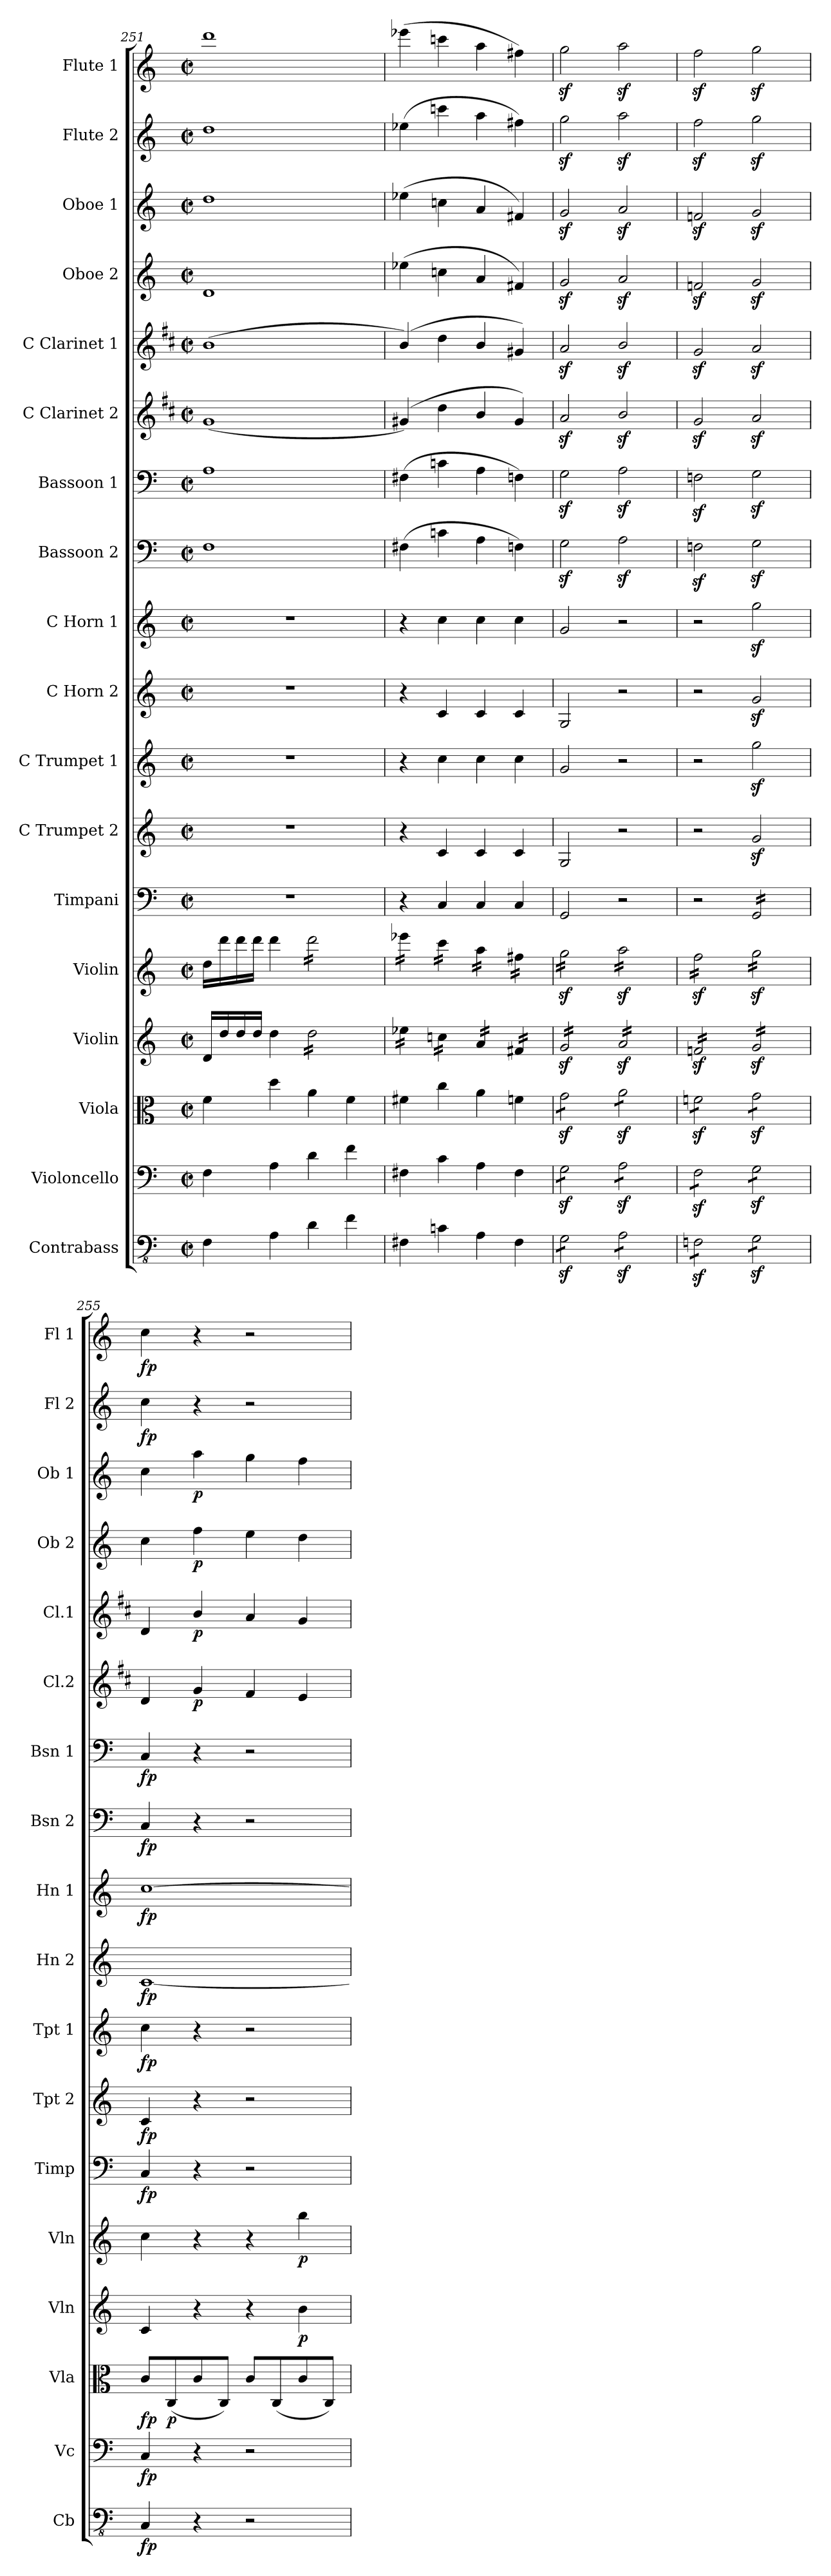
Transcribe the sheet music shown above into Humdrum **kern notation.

**kern	**dynam	**kern	**dynam	**kern	**dynam	**kern	**dynam	**kern	**dynam	**kern	**dynam	**kern	**dynam	**kern	**dynam	**kern	**dynam	**kern	**dynam	**kern	**dynam	**kern	**dynam	**kern	**dynam	**kern	**dynam	**kern	**dynam	**kern	**dynam	**kern	**dynam	**kern	**dynam
*part18	*part18	*part17	*part17	*part16	*part16	*part15	*part15	*part14	*part14	*part13	*part13	*part12	*part12	*part11	*part11	*part10	*part10	*part9	*part9	*part8	*part8	*part7	*part7	*part6	*part6	*part5	*part5	*part4	*part4	*part3	*part3	*part2	*part2	*part1	*part1
*staff18	*staff18	*staff17	*staff17	*staff16	*staff16	*staff15	*staff15	*staff14	*staff14	*staff13	*staff13	*staff12	*staff12	*staff11	*staff11	*staff10	*staff10	*staff9	*staff9	*staff8	*staff8	*staff7	*staff7	*staff6	*staff6	*staff5	*staff5	*staff4	*staff4	*staff3	*staff3	*staff2	*staff2	*staff1	*staff1
*I"Contrabass	*	*I"Violoncello	*	*I"Viola	*	*I"Violin	*	*I"Violin	*	*I"Timpani	*	*I"C Trumpet 2	*	*I"C Trumpet 1	*	*I"C Horn 2	*	*I"C Horn 1	*	*I"Bassoon 2	*	*I"Bassoon 1	*	*I"C Clarinet 2	*	*I"C Clarinet 1	*	*I"Oboe 2	*	*I"Oboe 1	*	*I"Flute 2	*	*I"Flute 1	*
*I'Cb	*	*I'Vc	*	*I'Vla	*	*I'Vln	*	*I'Vln	*	*I'Timp	*	*I'Tpt 2	*	*I'Tpt 1	*	*I'Hn 2	*	*I'Hn 1	*	*I'Bsn 2	*	*I'Bsn 1	*	*I'Cl.2	*	*I'Cl.1	*	*I'Ob 2	*	*I'Ob 1	*	*I'Fl 2	*	*I'Fl 1	*
*clefFv4	*	*clefF4	*	*clefC3	*	*clefG2	*	*clefG2	*	*clefF4	*	*clefG2	*	*clefG2	*	*clefG2	*	*clefG2	*	*clefF4	*	*clefF4	*	*clefG2	*	*clefG2	*	*clefG2	*	*clefG2	*	*clefG2	*	*clefG2	*
*	*	*	*	*	*	*	*	*	*	*	*	*	*	*	*	*ITrd7c12	*	*ITrd7c12	*	*	*	*	*	*ITrd1c2	*	*ITrd1c2	*	*	*	*	*	*	*	*	*
*k[]	*	*k[]	*	*k[]	*	*k[]	*	*k[]	*	*k[]	*	*k[]	*	*k[]	*	*k[]	*	*k[]	*	*k[]	*	*k[]	*	*k[]	*	*k[]	*	*k[]	*	*k[]	*	*k[]	*	*k[]	*
*M2/2	*	*M2/2	*	*M2/2	*	*M2/2	*	*M2/2	*	*M2/2	*	*M2/2	*	*M2/2	*	*M2/2	*	*M2/2	*	*M2/2	*	*M2/2	*	*M2/2	*	*M2/2	*	*M2/2	*	*M2/2	*	*M2/2	*	*M2/2	*
*met(c|)	*	*met(c|)	*	*met(c|)	*	*met(c|)	*	*met(c|)	*	*met(c|)	*	*met(c|)	*	*met(c|)	*	*met(c|)	*	*met(c|)	*	*met(c|)	*	*met(c|)	*	*met(c|)	*	*met(c|)	*	*met(c|)	*	*met(c|)	*	*met(c|)	*	*met(c|)	*
=251	=251	=251	=251	=251	=251	=251	=251	=251	=251	=251	=251	=251	=251	=251	=251	=251	=251	=251	=251	=251	=251	=251	=251	=251	=251	=251	=251	=251	=251	=251	=251	=251	=251	=251	=251
4FF\	.	4F\	.	4f\	.	16d/LL	.	16dd\LL	.	1r	.	1r	.	1r	.	1r	.	1r	.	1F	.	1A	.	(<1f	.	(<1a	.	1d	.	1dd	.	1dd	.	1ddd	.
.	.	.	.	.	.	16dd/	.	16ddd\	.	.	.	.	.	.	.	.	.	.	.	.	.	.	.	.	.	.	.	.	.	.	.	.	.	.	.
.	.	.	.	.	.	16dd/	.	16ddd\	.	.	.	.	.	.	.	.	.	.	.	.	.	.	.	.	.	.	.	.	.	.	.	.	.	.	.
.	.	.	.	.	.	16dd/JJ	.	16ddd\JJ	.	.	.	.	.	.	.	.	.	.	.	.	.	.	.	.	.	.	.	.	.	.	.	.	.	.	.
4AA\	.	4A\	.	4dd\	.	4dd\	.	4ddd\	.	.	.	.	.	.	.	.	.	.	.	.	.	.	.	.	.	.	.	.	.	.	.	.	.	.	.
*	*	*	*	*	*	*tremolo	*	*	*	*	*	*	*	*	*	*	*	*	*	*	*	*	*	*	*	*	*	*	*	*	*	*	*	*	*
*	*	*	*	*	*	*	*	*tremolo	*	*	*	*	*	*	*	*	*	*	*	*	*	*	*	*	*	*	*	*	*	*	*	*	*	*	*
4D\	.	4d\	.	4a\	.	16dd\LL	.	16ddd\LL	.	.	.	.	.	.	.	.	.	.	.	.	.	.	.	.	.	.	.	.	.	.	.	.	.	.	.
.	.	.	.	.	.	16dd\	.	16ddd\	.	.	.	.	.	.	.	.	.	.	.	.	.	.	.	.	.	.	.	.	.	.	.	.	.	.	.
.	.	.	.	.	.	16dd\	.	16ddd\	.	.	.	.	.	.	.	.	.	.	.	.	.	.	.	.	.	.	.	.	.	.	.	.	.	.	.
.	.	.	.	.	.	16dd\	.	16ddd\	.	.	.	.	.	.	.	.	.	.	.	.	.	.	.	.	.	.	.	.	.	.	.	.	.	.	.
4F\	.	4f\	.	4f\	.	16dd\	.	16ddd\	.	.	.	.	.	.	.	.	.	.	.	.	.	.	.	.	.	.	.	.	.	.	.	.	.	.	.
.	.	.	.	.	.	16dd\	.	16ddd\	.	.	.	.	.	.	.	.	.	.	.	.	.	.	.	.	.	.	.	.	.	.	.	.	.	.	.
.	.	.	.	.	.	16dd\	.	16ddd\	.	.	.	.	.	.	.	.	.	.	.	.	.	.	.	.	.	.	.	.	.	.	.	.	.	.	.
.	.	.	.	.	.	16dd\JJ	.	16ddd\JJ	.	.	.	.	.	.	.	.	.	.	.	.	.	.	.	.	.	.	.	.	.	.	.	.	.	.	.
=252	=252	=252	=252	=252	=252	=252	=252	=252	=252	=252	=252	=252	=252	=252	=252	=252	=252	=252	=252	=252	=252	=252	=252	=252	=252	=252	=252	=252	=252	=252	=252	=252	=252	=252	=252
4FF#X\	.	4F#X\	.	4f#X\	.	16ee-X\LL	.	16eee-X\LL	.	4r	.	4r	.	4r	.	4r	.	4r	.	(>4F#X\	.	(>4F#X\	.	(>4f#X/)	.	(>4a/)	.	(>4ee-X\	.	(>4ee-X\	.	(>4ee-X\	.	(>4eee-X\	.
.	.	.	.	.	.	16ee-X\	.	16eee-X\	.	.	.	.	.	.	.	.	.	.	.	.	.	.	.	.	.	.	.	.	.	.	.	.	.	.	.
.	.	.	.	.	.	16ee-X\	.	16eee-X\	.	.	.	.	.	.	.	.	.	.	.	.	.	.	.	.	.	.	.	.	.	.	.	.	.	.	.
.	.	.	.	.	.	16ee-X\JJ	.	16eee-X\JJ	.	.	.	.	.	.	.	.	.	.	.	.	.	.	.	.	.	.	.	.	.	.	.	.	.	.	.
4Cn\	.	4c\	.	4cc\	.	16ccn\LL	.	16ccc\LL	.	4C/	.	4c/	.	4cc\	.	4C/	.	4c\	.	4cn\	.	4cn\	.	4cc\	.	4cc\	.	4ccn\	.	4ccn\	.	4cccn\	.	4cccn\	.
.	.	.	.	.	.	16ccn\	.	16ccc\	.	.	.	.	.	.	.	.	.	.	.	.	.	.	.	.	.	.	.	.	.	.	.	.	.	.	.
.	.	.	.	.	.	16ccn\	.	16ccc\	.	.	.	.	.	.	.	.	.	.	.	.	.	.	.	.	.	.	.	.	.	.	.	.	.	.	.
.	.	.	.	.	.	16ccn\JJ	.	16ccc\JJ	.	.	.	.	.	.	.	.	.	.	.	.	.	.	.	.	.	.	.	.	.	.	.	.	.	.	.
4AA\	.	4A\	.	4a\	.	16a/LL	.	16aa\LL	.	4C/	.	4c/	.	4cc\	.	4C/	.	4c\	.	4A\	.	4A\	.	4a/	.	4a/	.	4a/	.	4a/	.	4aa\	.	4aa\	.
.	.	.	.	.	.	16a/	.	16aa\	.	.	.	.	.	.	.	.	.	.	.	.	.	.	.	.	.	.	.	.	.	.	.	.	.	.	.
.	.	.	.	.	.	16a/	.	16aa\	.	.	.	.	.	.	.	.	.	.	.	.	.	.	.	.	.	.	.	.	.	.	.	.	.	.	.
.	.	.	.	.	.	16a/JJ	.	16aa\JJ	.	.	.	.	.	.	.	.	.	.	.	.	.	.	.	.	.	.	.	.	.	.	.	.	.	.	.
4FF#\	.	4F#\	.	4fn\	.	16f#X/LL	.	16ff#X\LL	.	4C/	.	4c/	.	4cc\	.	4C/	.	4c\	.	4Fn\)	.	4Fn\)	.	4f#/)	.	4f#X/)	.	4f#X/)	.	4f#X/)	.	4ff#X\)	.	4ff#X\)	.
.	.	.	.	.	.	16f#X/	.	16ff#X\	.	.	.	.	.	.	.	.	.	.	.	.	.	.	.	.	.	.	.	.	.	.	.	.	.	.	.
.	.	.	.	.	.	16f#X/	.	16ff#X\	.	.	.	.	.	.	.	.	.	.	.	.	.	.	.	.	.	.	.	.	.	.	.	.	.	.	.
.	.	.	.	.	.	16f#X/JJ	.	16ff#X\JJ	.	.	.	.	.	.	.	.	.	.	.	.	.	.	.	.	.	.	.	.	.	.	.	.	.	.	.
=253	=253	=253	=253	=253	=253	=253	=253	=253	=253	=253	=253	=253	=253	=253	=253	=253	=253	=253	=253	=253	=253	=253	=253	=253	=253	=253	=253	=253	=253	=253	=253	=253	=253	=253	=253
*tremolo	*	*	*	*	*	*	*	*	*	*	*	*	*	*	*	*	*	*	*	*	*	*	*	*	*	*	*	*	*	*	*	*	*	*	*
*	*	*tremolo	*	*	*	*	*	*	*	*	*	*	*	*	*	*	*	*	*	*	*	*	*	*	*	*	*	*	*	*	*	*	*	*	*
*	*	*	*	*tremolo	*	*	*	*	*	*	*	*	*	*	*	*	*	*	*	*	*	*	*	*	*	*	*	*	*	*	*	*	*	*	*
8GGz<\L	.	8Gz<\L	.	8gz<\L	.	16gz</LL	.	16ggz<\LL	.	2GG/	.	2G/	.	2g/	.	2GG/	.	2G/	.	2Gz<\	.	2Gz<\	.	2gz</	.	2gz</	.	2gz</	.	2gz</	.	2ggz<\	.	2ggz<\	.
.	.	.	.	.	.	16gz</	.	16ggz<\	.	.	.	.	.	.	.	.	.	.	.	.	.	.	.	.	.	.	.	.	.	.	.	.	.	.	.
8GGz<\	.	8Gz<\	.	8gz<\	.	16gz</	.	16ggz<\	.	.	.	.	.	.	.	.	.	.	.	.	.	.	.	.	.	.	.	.	.	.	.	.	.	.	.
.	.	.	.	.	.	16gz</	.	16ggz<\	.	.	.	.	.	.	.	.	.	.	.	.	.	.	.	.	.	.	.	.	.	.	.	.	.	.	.
8GGz<\	.	8Gz<\	.	8gz<\	.	16gz</	.	16ggz<\	.	.	.	.	.	.	.	.	.	.	.	.	.	.	.	.	.	.	.	.	.	.	.	.	.	.	.
.	.	.	.	.	.	16gz</	.	16ggz<\	.	.	.	.	.	.	.	.	.	.	.	.	.	.	.	.	.	.	.	.	.	.	.	.	.	.	.
8GGz<\J	.	8Gz<\J	.	8gz<\J	.	16gz</	.	16ggz<\	.	.	.	.	.	.	.	.	.	.	.	.	.	.	.	.	.	.	.	.	.	.	.	.	.	.	.
.	.	.	.	.	.	16gz</JJ	.	16ggz<\JJ	.	.	.	.	.	.	.	.	.	.	.	.	.	.	.	.	.	.	.	.	.	.	.	.	.	.	.
8AAz<\L	.	8Az<\L	.	8az<\L	.	16az</LL	.	16aaz<\LL	.	2r	.	2r	.	2r	.	2r	.	2r	.	2Az<\	.	2Az<\	.	2az</	.	2az</	.	2az</	.	2az</	.	2aaz<\	.	2aaz<\	.
.	.	.	.	.	.	16az</	.	16aaz<\	.	.	.	.	.	.	.	.	.	.	.	.	.	.	.	.	.	.	.	.	.	.	.	.	.	.	.
8AAz<\	.	8Az<\	.	8az<\	.	16az</	.	16aaz<\	.	.	.	.	.	.	.	.	.	.	.	.	.	.	.	.	.	.	.	.	.	.	.	.	.	.	.
.	.	.	.	.	.	16az</	.	16aaz<\	.	.	.	.	.	.	.	.	.	.	.	.	.	.	.	.	.	.	.	.	.	.	.	.	.	.	.
8AAz<\	.	8Az<\	.	8az<\	.	16az</	.	16aaz<\	.	.	.	.	.	.	.	.	.	.	.	.	.	.	.	.	.	.	.	.	.	.	.	.	.	.	.
.	.	.	.	.	.	16az</	.	16aaz<\	.	.	.	.	.	.	.	.	.	.	.	.	.	.	.	.	.	.	.	.	.	.	.	.	.	.	.
8AAz<\J	.	8Az<\J	.	8az<\J	.	16az</	.	16aaz<\	.	.	.	.	.	.	.	.	.	.	.	.	.	.	.	.	.	.	.	.	.	.	.	.	.	.	.
.	.	.	.	.	.	16az</JJ	.	16aaz<\JJ	.	.	.	.	.	.	.	.	.	.	.	.	.	.	.	.	.	.	.	.	.	.	.	.	.	.	.
=254	=254	=254	=254	=254	=254	=254	=254	=254	=254	=254	=254	=254	=254	=254	=254	=254	=254	=254	=254	=254	=254	=254	=254	=254	=254	=254	=254	=254	=254	=254	=254	=254	=254	=254	=254
8FFnz<\L	.	8Fz<\L	.	8fnz<\L	.	16fnz</LL	.	16ffz<\LL	.	2r	.	2r	.	2r	.	2r	.	2r	.	2Fnz<\	.	2Fnz<\	.	2fz</	.	2fz</	.	2fnz</	.	2fnz</	.	2ffz<\	.	2ffz<\	.
.	.	.	.	.	.	16fnz</	.	16ffz<\	.	.	.	.	.	.	.	.	.	.	.	.	.	.	.	.	.	.	.	.	.	.	.	.	.	.	.
8FFnz<\	.	8Fz<\	.	8fnz<\	.	16fnz</	.	16ffz<\	.	.	.	.	.	.	.	.	.	.	.	.	.	.	.	.	.	.	.	.	.	.	.	.	.	.	.
.	.	.	.	.	.	16fnz</	.	16ffz<\	.	.	.	.	.	.	.	.	.	.	.	.	.	.	.	.	.	.	.	.	.	.	.	.	.	.	.
8FFnz<\	.	8Fz<\	.	8fnz<\	.	16fnz</	.	16ffz<\	.	.	.	.	.	.	.	.	.	.	.	.	.	.	.	.	.	.	.	.	.	.	.	.	.	.	.
.	.	.	.	.	.	16fnz</	.	16ffz<\	.	.	.	.	.	.	.	.	.	.	.	.	.	.	.	.	.	.	.	.	.	.	.	.	.	.	.
8FFnz<\J	.	8Fz<\J	.	8fnz<\J	.	16fnz</	.	16ffz<\	.	.	.	.	.	.	.	.	.	.	.	.	.	.	.	.	.	.	.	.	.	.	.	.	.	.	.
.	.	.	.	.	.	16fnz</JJ	.	16ffz<\JJ	.	.	.	.	.	.	.	.	.	.	.	.	.	.	.	.	.	.	.	.	.	.	.	.	.	.	.
*	*	*	*	*	*	*	*	*	*	*tremolo	*	*	*	*	*	*	*	*	*	*	*	*	*	*	*	*	*	*	*	*	*	*	*	*	*
8GGz<\L	.	8Gz<\L	.	8gz<\L	.	16gz</LL	.	16ggz<\LL	.	16GG/LL	.	2gz</	.	2ggz<\	.	2Gz</	.	2gz<\	.	2Gz<\	.	2Gz<\	.	2gz</	.	2gz</	.	2gz</	.	2gz</	.	2ggz<\	.	2ggz<\	.
.	.	.	.	.	.	16gz</	.	16ggz<\	.	16GG/	.	.	.	.	.	.	.	.	.	.	.	.	.	.	.	.	.	.	.	.	.	.	.	.	.
8GGz<\	.	8Gz<\	.	8gz<\	.	16gz</	.	16ggz<\	.	16GG/	.	.	.	.	.	.	.	.	.	.	.	.	.	.	.	.	.	.	.	.	.	.	.	.	.
.	.	.	.	.	.	16gz</	.	16ggz<\	.	16GG/	.	.	.	.	.	.	.	.	.	.	.	.	.	.	.	.	.	.	.	.	.	.	.	.	.
8GGz<\	.	8Gz<\	.	8gz<\	.	16gz</	.	16ggz<\	.	16GG/	.	.	.	.	.	.	.	.	.	.	.	.	.	.	.	.	.	.	.	.	.	.	.	.	.
.	.	.	.	.	.	16gz</	.	16ggz<\	.	16GG/	.	.	.	.	.	.	.	.	.	.	.	.	.	.	.	.	.	.	.	.	.	.	.	.	.
8GGz<\J	.	8Gz<\J	.	8gz<\J	.	16gz</	.	16ggz<\	.	16GG/	.	.	.	.	.	.	.	.	.	.	.	.	.	.	.	.	.	.	.	.	.	.	.	.	.
*	*	*	*	*Xtremolo	*	*	*	*	*	*	*	*	*	*	*	*	*	*	*	*	*	*	*	*	*	*	*	*	*	*	*	*	*	*	*
*	*	*Xtremolo	*	*	*	*	*	*	*	*	*	*	*	*	*	*	*	*	*	*	*	*	*	*	*	*	*	*	*	*	*	*	*	*	*
*Xtremolo	*	*	*	*	*	*	*	*	*	*	*	*	*	*	*	*	*	*	*	*	*	*	*	*	*	*	*	*	*	*	*	*	*	*	*
.	.	.	.	.	.	16gz</JJ	.	16ggz<\JJ	.	16GG/JJ	.	.	.	.	.	.	.	.	.	.	.	.	.	.	.	.	.	.	.	.	.	.	.	.	.
*	*	*	*	*	*	*	*	*	*	*Xtremolo	*	*	*	*	*	*	*	*	*	*	*	*	*	*	*	*	*	*	*	*	*	*	*	*	*
*	*	*	*	*	*	*	*	*Xtremolo	*	*	*	*	*	*	*	*	*	*	*	*	*	*	*	*	*	*	*	*	*	*	*	*	*	*	*
*	*	*	*	*	*	*Xtremolo	*	*	*	*	*	*	*	*	*	*	*	*	*	*	*	*	*	*	*	*	*	*	*	*	*	*	*	*	*
!!LO:PB:g=z
=255	=255	=255	=255	=255	=255	=255	=255	=255	=255	=255	=255	=255	=255	=255	=255	=255	=255	=255	=255	=255	=255	=255	=255	=255	=255	=255	=255	=255	=255	=255	=255	=255	=255	=255	=255
!	!LO:DY:b	!	!LO:DY:b	!	!LO:DY:b	!	!	!	!	!	!LO:DY:b	!	!LO:DY:b	!	!LO:DY:b	!	!LO:DY:b	!	!LO:DY:b	!	!LO:DY:b	!	!LO:DY:b	!	!	!	!	!	!	!	!	!	!LO:DY:b	!	!LO:DY:b
4CC/	fp	4C/	fp	8c/L	fp	4c/	.	4cc\	.	4C/	fp	4c/	fp	4cc\	fp	[1C	fp	[1c	fp	4C/	fp	4C/	fp	4c/	.	4c/	.	4cc\	.	4cc\	.	4cc\	fp	4cc\	fp
!	!	!	!	!	!LO:DY:b	!	!	!	!	!	!	!	!	!	!	!	!	!	!	!	!	!	!	!	!	!	!	!	!	!	!	!	!	!	!
.	.	.	.	(<8C/	p	.	.	.	.	.	.	.	.	.	.	.	.	.	.	.	.	.	.	.	.	.	.	.	.	.	.	.	.	.	.
!	!	!	!	!	!	!	!	!	!	!	!	!	!	!	!	!	!	!	!	!	!	!	!	!	!LO:DY:b	!	!LO:DY:b	!	!LO:DY:b	!	!LO:DY:b	!	!	!	!
4r	.	4r	.	8c/	.	4r	.	4r	.	4r	.	4r	.	4r	.	.	.	.	.	4r	.	4r	.	4f/	p	4a/	p	4ff\	p	4aa\	p	4r	.	4r	.
.	.	.	.	8C/J)	.	.	.	.	.	.	.	.	.	.	.	.	.	.	.	.	.	.	.	.	.	.	.	.	.	.	.	.	.	.	.
2r	.	2r	.	8c/L	.	4r	.	4r	.	2r	.	2r	.	2r	.	.	.	.	.	2r	.	2r	.	4e/	.	4g/	.	4ee\	.	4gg\	.	2r	.	2r	.
.	.	.	.	(<8C/	.	.	.	.	.	.	.	.	.	.	.	.	.	.	.	.	.	.	.	.	.	.	.	.	.	.	.	.	.	.	.
!	!	!	!	!	!	!	!LO:DY:b	!	!LO:DY:b	!	!	!	!	!	!	!	!	!	!	!	!	!	!	!	!	!	!	!	!	!	!	!	!	!	!
.	.	.	.	8c/	.	4b\	p	4bb\	p	.	.	.	.	.	.	.	.	.	.	.	.	.	.	4d/	.	4f/	.	4dd\	.	4ff\	.	.	.	.	.
.	.	.	.	8C/J)	.	.	.	.	.	.	.	.	.	.	.	.	.	.	.	.	.	.	.	.	.	.	.	.	.	.	.	.	.	.	.
=	=	=	=	=	=	=	=	=	=	=	=	=	=	=	=	=	=	=	=	=	=	=	=	=	=	=	=	=	=	=	=	=	=	=	=
*-	*-	*-	*-	*-	*-	*-	*-	*-	*-	*-	*-	*-	*-	*-	*-	*-	*-	*-	*-	*-	*-	*-	*-	*-	*-	*-	*-	*-	*-	*-	*-	*-	*-	*-	*-
